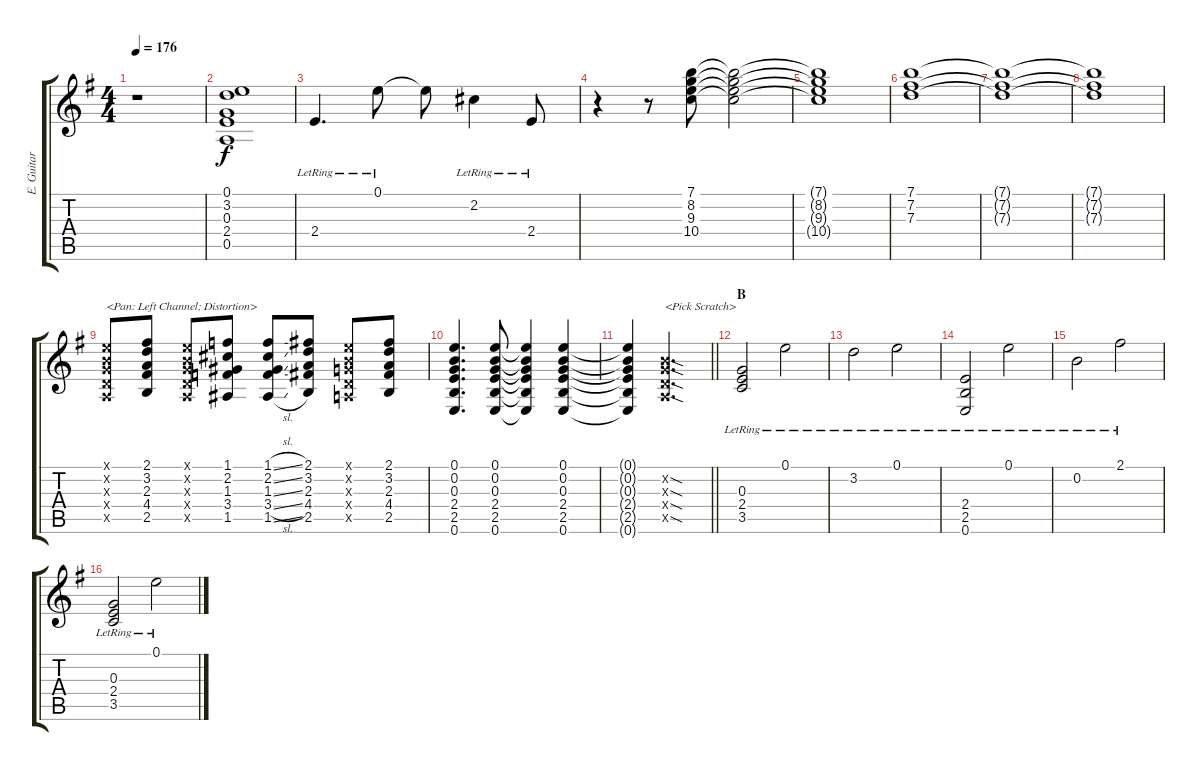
\track ("E. Guitar II" "E. Guitar ") {instrument electricguitarclean}
\staff {score tabs}
\tuning (E4 B3 G3 D3 A2 E2) {hide}
\ts (4 4)
\tempo 176
\clef g2
\ks g
r.1{dy f} |
(0.1 3.2 0.3 2.4 0.5).1 |
2.4{lr}.4{d} 0.1{lr}.8 0.1{t}.8 2.2{lr}.4 2.4{lr}.8 |
r.4 r.8 (7.1 8.2 9.3 10.4).8 (7.1{t} 8.2{t} 9.3{t} 10.4{t}).2 |
(7.1{t} 8.2{t} 9.3{t} 10.4{t}).1 |
(7.1 7.2 7.3).1 |
(7.1{t} 7.2{t} 7.3{t}).1 |
(7.1{t} 7.2{t} 7.3{t}).1 |
(0.1{x} 0.2{x} 0.3{x} 0.4{x} 0.5{x}).8{txt "<Pan: Left Channel; Distortion>" balance 1 instrument overdrivenguitar} (2.1 3.2 2.3 4.4 2.5).8 (0.1{x} 0.2{x} 0.3{x} 0.4{x} 0.5{x}).8 (1.1 2.2 1.3 3.4 1.5).8 (1.1{sl} 2.2{sl} 1.3{sl} 3.4{sl} 1.5{sl}).8 (2.1 3.2 2.3 4.4 2.5).8 (0.1{x} 0.2{x} 0.3{x} 0.4{x} 0.5{x}).8 (2.1 3.2 2.3 4.4 2.5).8 |
(0.1 0.2 0.3 2.4 2.5 0.6).4{d} (0.1 0.2 0.3 2.4 2.5 0.6).8 (0.1{t} 0.2{t} 0.3{t} 2.4{t} 2.5{t} 0.6{t}).4 (0.1 0.2 0.3 2.4 2.5 0.6).4 |
\barLineRight lightlight
(0.1{t} 0.2{t} 0.3{t} 2.4{t} 2.5{t} 0.6{t}).4 (0.2{sod x} 0.3{sod x} 0.4{sod x} 0.5{sod x}).2{d txt "<Pick Scratch>"} |
\section ("" "B")
(0.3{lr} 2.4{lr} 3.5{lr}).2 0.1{lr}.2 |
3.2{lr}.2 0.1{lr}.2 |
(2.4{lr} 2.5{lr} 0.6{lr}).2 0.1{lr}.2 |
0.2{lr}.2 2.1{lr}.2 |
(0.3{lr} 2.4{lr} 3.5{lr}).2 0.1{lr}.2
